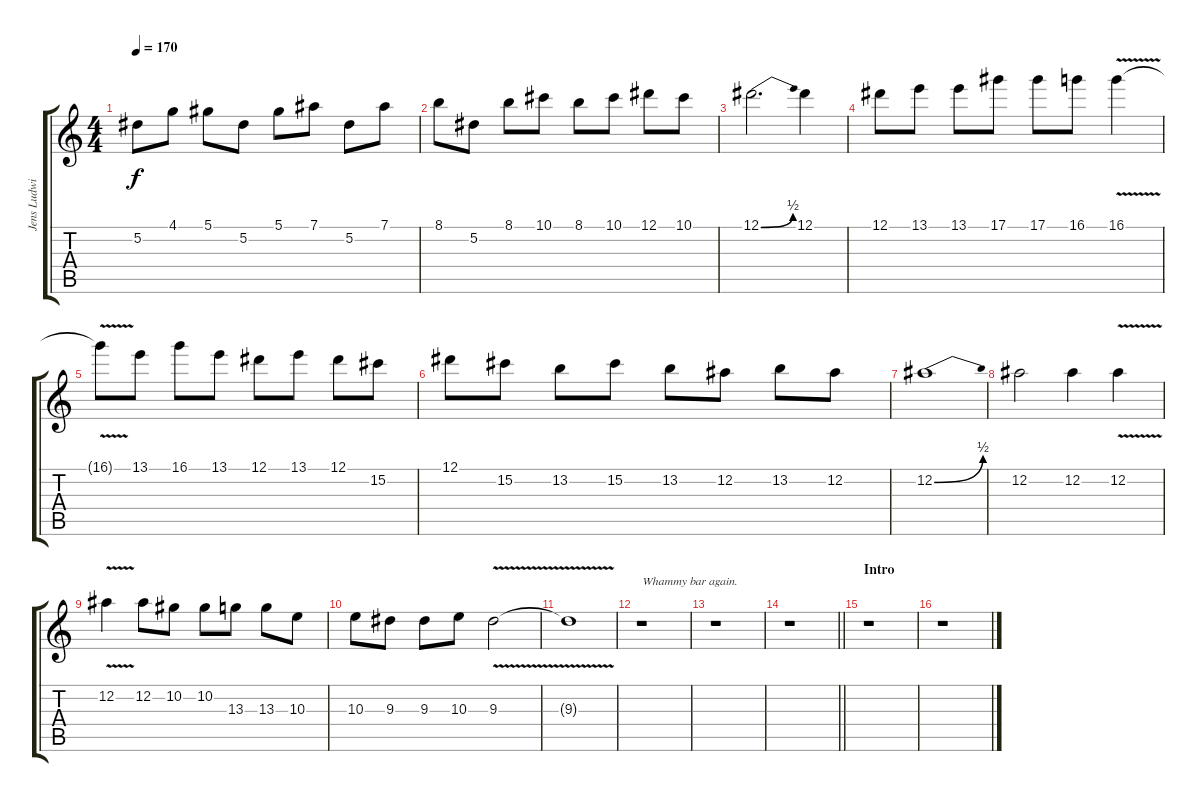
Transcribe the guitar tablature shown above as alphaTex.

\track ("Jens Ludwig - Lead guitar" "Jens Ludwi") {instrument overdrivenguitar}
\staff {score tabs}
\tuning (Eb4 Bb3 Gb3 Db3 Ab2 Eb2) {hide}
\ts (4 4)
\tempo 170
\clef g2
\ks c
5.2.8{dy f} 4.1.8 5.1.8 5.2.8 5.1.8 7.1.8 5.2.8 7.1.8 |
8.1.8 5.2.8 8.1.8 10.1.8 8.1.8 10.1.8 12.1.8 10.1.8 |
12.1{be (bend 0 0 60 2)}.2{d} 12.1.4 |
12.1.8 13.1.8 13.1.8 17.1.8 17.1.8 16.1.8 16.1{v}.4 |
16.1{t}.8 13.1.8 16.1.8 13.1.8 12.1.8 13.1.8 12.1.8 15.2.8 |
12.1.8 15.2.8 13.2.8 15.2.8 13.2.8 12.2.8 13.2.8 12.2.8 |
12.2{be (bend 0 0 60 2)}.1 |
12.2.2 12.2.4 12.2{v}.4 |
12.2{v}.4 12.2.8 10.2.8 10.2.8 13.3.8 13.3.8 10.3.8 |
10.3.8 9.3.8 9.3.8 10.3.8 9.3{v}.2 |
9.3{t}.1 |
r.1{txt "Whammy bar again."} |
r.1 |
\barLineRight lightlight
r.1 |
\section ("" "Intro")
r.1 |
r.1
